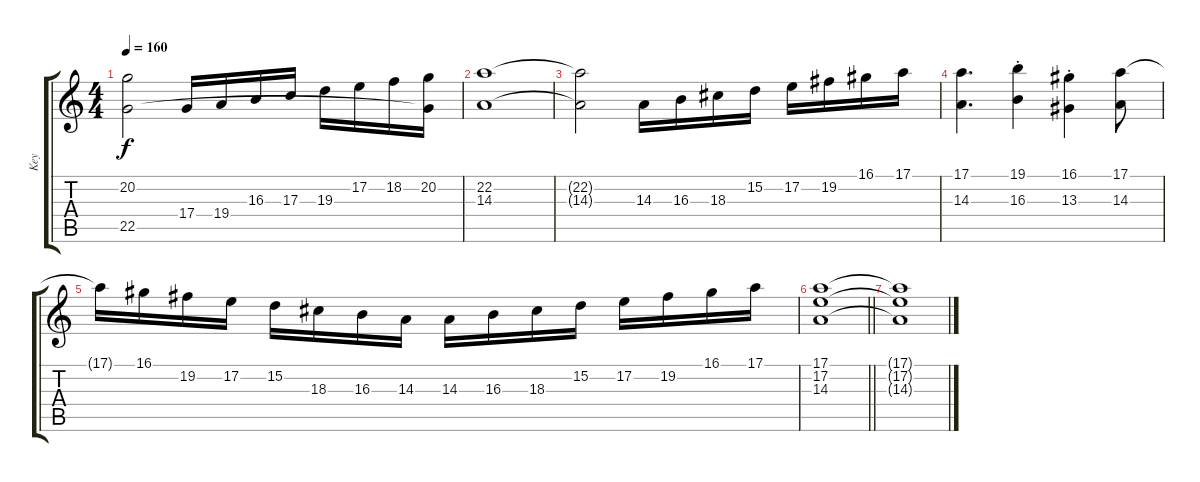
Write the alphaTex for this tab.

\track ("Key" "Key") {instrument stringensemble1}
\staff {score tabs}
\tuning (E4 B3 G3 D3 A2 E2) {hide}
\ts (4 4)
\tempo 160
\clef g2
\ks c
(20.2 22.5).2{dy f} 17.4.16 19.4.16 16.3.16 17.3.16 19.3.16 17.2.16 18.2.16 (20.2 22.5{t}).16 |
(22.2 14.3).1 |
(22.2{t} 14.3{t}).2 14.3.16 16.3.16 18.3.16 15.2.16 17.2.16 19.2.16 16.1.16 17.1.16 |
(17.1 14.3).4{d} (19.1{st} 16.3{st}).4 (16.1{st} 13.3{st}).4 (17.1 14.3).8 |
17.1{t}.16 16.1.16 19.2.16 17.2.16 15.2.16 18.3.16 16.3.16 14.3.16 14.3.16 16.3.16 18.3.16 15.2.16 17.2.16 19.2.16 16.1.16 17.1.16 |
\barLineRight lightlight
(17.1 17.2 14.3).1 |
(17.1{t} 17.2{t} 14.3{t}).1
